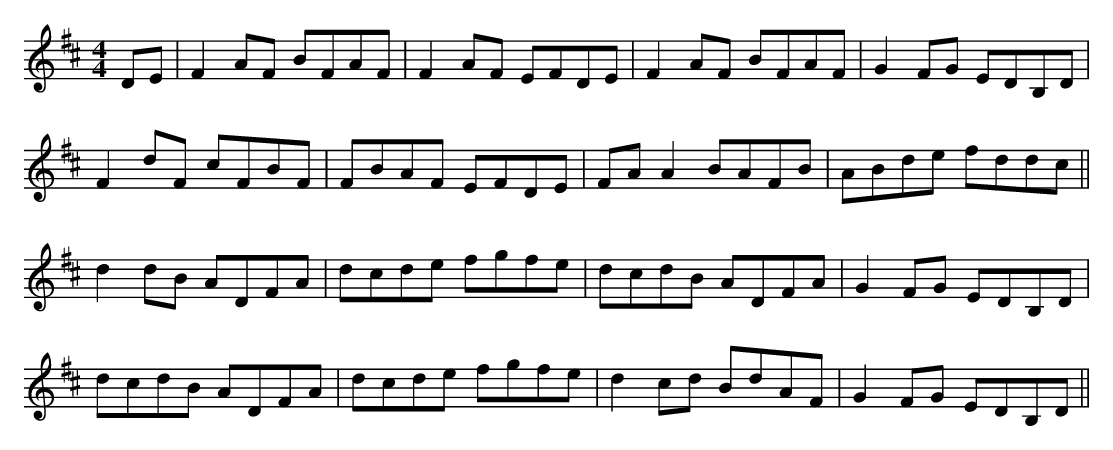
X:1
M:4/4
K:D
DE|F2AF BFAF|F2AF EFDE| F2AF BFAF|G2FG EDB,D|
F2dF cFBF|FBAF EFDE|FAA2 BAFB|ABde fddc||
d2dB ADFA|dcde fgfe|dcdB ADFA| G2FG EDB,D|
dcdB ADFA|dcde fgfe|d2cd BdAF|G2FG EDB,D||
